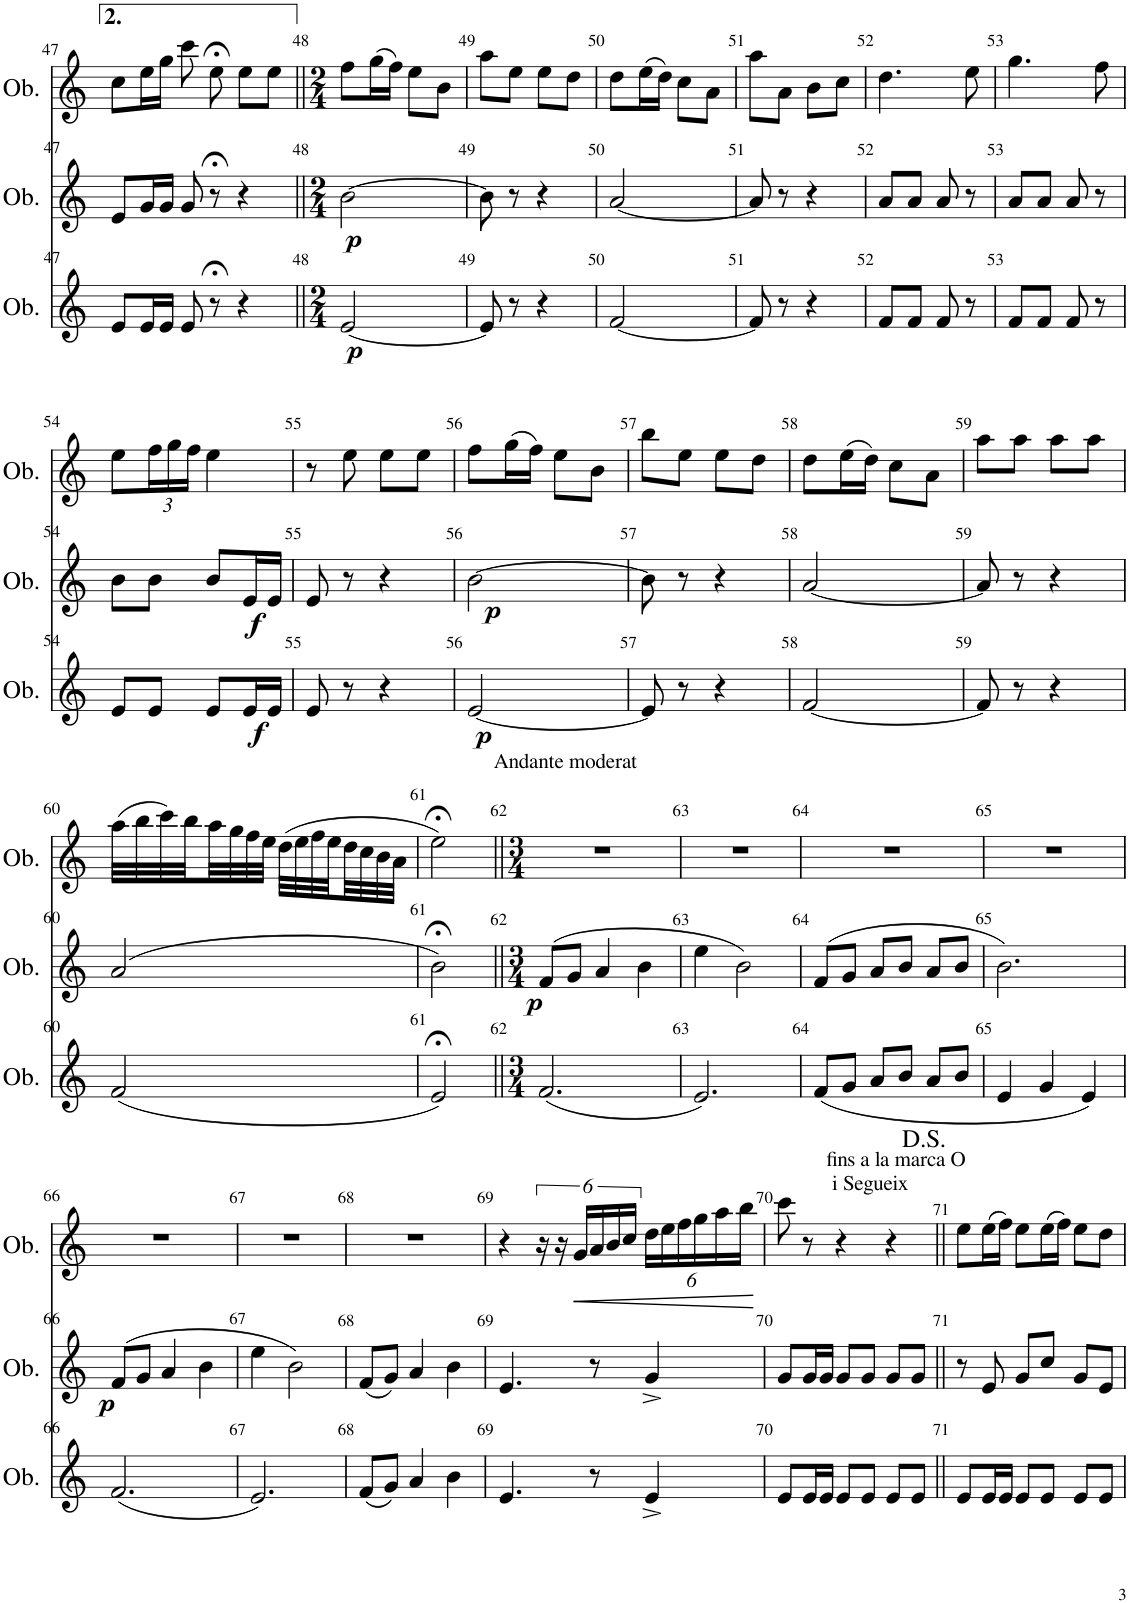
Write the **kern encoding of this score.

**kern	**dynam	**kern	**dynam	**kern	**dynam
*part3	*part3	*part2	*part2	*part1	*part1
*staff3	*staff3	*staff2	*staff2	*staff1	*staff1
*I"Oboè	*	*I"Oboè	*	*I"Oboè	*
*I'Ob.	*	*I'Ob.	*	*I'Ob.	*
!!LO:PB:g=z
*clefG2	*	*clefG2	*	*clefG2	*
*k[]	*	*k[]	*	*k[]	*
*M3/4	*	*M3/4	*	*M3/4	*
=47	=47	=47	=47	=47	=47
8e/L	.	8e/L	.	8cc\L	.
16e/L	.	16g/L	.	16ee\L	.
16e/JJ	.	16g/JJ	.	16gg\JJ	.
8e/	.	8g/	.	8ccc\	.
8r;<	.	8r;<	.	8ee;<\	.
4r	.	4r	.	8ee\L	.
.	.	.	.	8ee\J	.
=48||	=48||	=48||	=48||	=48||	=48||
*M2/4	*	*M2/4	*	*M2/4	*
!	!LO:DY:b	!	!LO:DY:b	!	!
[2e/	p	[2b\	p	8ff\L	.
.	.	.	.	(16gg\L	.
.	.	.	.	16ff\JJ)	.
.	.	.	.	8ee\L	.
.	.	.	.	8b\J	.
=49	=49	=49	=49	=49	=49
8e/]	.	8b\]	.	8aa\L	.
8r	.	8r	.	8ee\J	.
4r	.	4r	.	8ee\L	.
.	.	.	.	8dd\J	.
=50	=50	=50	=50	=50	=50
[2f/	.	[2a/	.	8dd\L	.
.	.	.	.	(16ee\L	.
.	.	.	.	16dd\JJ)	.
.	.	.	.	8cc\L	.
.	.	.	.	8a\J	.
=51	=51	=51	=51	=51	=51
8f/]	.	8a/]	.	8aa\L	.
8r	.	8r	.	8a\J	.
4r	.	4r	.	8b\L	.
.	.	.	.	8cc\J	.
=52	=52	=52	=52	=52	=52
8f/L	.	8a/L	.	4.dd\	.
8f/J	.	8a/J	.	.	.
8f/	.	8a/	.	.	.
8r	.	8r	.	8ee\	.
=53	=53	=53	=53	=53	=53
8f/L	.	8a/L	.	4.gg\	.
8f/J	.	8a/J	.	.	.
8f/	.	8a/	.	.	.
8r	.	8r	.	8ff\	.
!!LO:LB:g=z
=54	=54	=54	=54	=54	=54
8e/L	.	8b\L	.	8ee\L	.
*	*	*	*	*Xbrackettup	*
8e/J	.	8b\J	.	24ff\L	.
.	.	.	.	24gg\	.
.	.	.	.	24ff\JJ	.
8e/L	.	8b/L	.	4ee\	.
!	!LO:DY:b	!	!LO:DY:b	!	!
16e/L	f	16e/L	f	.	.
16e/JJ	.	16e/JJ	.	.	.
=55	=55	=55	=55	=55	=55
8e/	.	8e/	.	8r	.
8r	.	8r	.	8ee\	.
4r	.	4r	.	8ee\L	.
.	.	.	.	8ee\J	.
=56	=56	=56	=56	=56	=56
!	!LO:DY:b	!	!LO:DY:b	!	!
[2e/	p	[2b\	p	8ff\L	.
.	.	.	.	(16gg\L	.
.	.	.	.	16ff\JJ)	.
.	.	.	.	8ee\L	.
.	.	.	.	8b\J	.
=57	=57	=57	=57	=57	=57
8e/]	.	8b\]	.	8bb\L	.
8r	.	8r	.	8ee\J	.
4r	.	4r	.	8ee\L	.
.	.	.	.	8dd\J	.
=58	=58	=58	=58	=58	=58
[2f/	.	[2a/	.	8dd\L	.
.	.	.	.	(16ee\L	.
.	.	.	.	16dd\JJ)	.
.	.	.	.	8cc\L	.
.	.	.	.	8a\J	.
=59	=59	=59	=59	=59	=59
8f/]	.	8a/]	.	8aa\L	.
8r	.	8r	.	8aa\J	.
4r	.	4r	.	8aa\L	.
.	.	.	.	8aa\J	.
!!LO:LB:g=z
=60	=60	=60	=60	=60	=60
(2f/	.	(2a/	.	(32aa\LLL	.
.	.	.	.	32bb\	.
.	.	.	.	32ccc\)	.
.	.	.	.	32bb\	.
.	.	.	.	32aa\	.
.	.	.	.	32gg\	.
.	.	.	.	32ff\	.
.	.	.	.	32ee\JJJ	.
.	.	.	.	(32dd\LLL	.
.	.	.	.	32ee\	.
.	.	.	.	32ff\	.
.	.	.	.	32ee\	.
.	.	.	.	32dd\	.
.	.	.	.	32cc\	.
.	.	.	.	32b\	.
.	.	.	.	32a\JJJ	.
=61	=61	=61	=61	=61	=61
2e;</)	.	2b;<\)	.	2ee;<\)	.
=62||	=62||	=62||	=62||	=62||	=62||
*M3/4	*	*M3/4	*	*M3/4	*
!	!	!	!	!LO:TX:a:t=Andante moderat	!
!	!	!	!LO:DY:b	!	!
(2.f/	.	(8f/L	p	2.r	.
.	.	8g/J	.	.	.
.	.	4a/	.	.	.
.	.	4b\	.	.	.
=63	=63	=63	=63	=63	=63
2.e/)	.	4ee\	.	2.r	.
.	.	2b\)	.	.	.
=64	=64	=64	=64	=64	=64
(8f/L	.	(8f/L	.	2.r	.
8g/J	.	8g/J	.	.	.
8a/L	.	8a/L	.	.	.
8b/J	.	8b/J	.	.	.
8a/L	.	8a/L	.	.	.
8b/J	.	8b/J	.	.	.
=65	=65	=65	=65	=65	=65
4e/	.	2.b\)	.	2.r	.
4g/	.	.	.	.	.
4e/)	.	.	.	.	.
!!LO:LB:g=z
=66	=66	=66	=66	=66	=66
!	!	!	!LO:DY:b	!	!
(2.f/	.	(8f/L	p	2.r	.
.	.	8g/J	.	.	.
.	.	4a/	.	.	.
.	.	4b\	.	.	.
=67	=67	=67	=67	=67	=67
2.e/)	.	4ee\	.	2.r	.
.	.	2b\)	.	.	.
=68	=68	=68	=68	=68	=68
(8f/L	.	(8f/L	.	2.r	.
8g/J)	.	8g/J)	.	.	.
4a/	.	4a/	.	.	.
4b\	.	4b\	.	.	.
=69	=69	=69	=69	=69	=69
4.e/	.	4.e/	.	4r	.
*	*	*	*	*brackettup	*
.	.	.	.	24r	.
.	.	.	.	24r	.
!	!	!	!	!	!LO:HP:b
.	.	.	.	24g/LL	<
8r	.	8r	.	24a/	.
.	.	.	.	24b/	.
.	.	.	.	24cc/JJ	.
*	*	*	*	*Xbrackettup	*
4e^/	.	4g^/	.	24dd\LL	.
.	.	.	.	24ee\	.
.	.	.	.	24ff\	.
.	.	.	.	24gg\	.
.	.	.	.	24aa\	.
.	.	.	.	24bb\JJ	.
.	.	.	.	.	[
=70	=70	=70	=70	=70	=70
8e/L	.	8g/L	.	8ccc\	.
16e/L	.	16g/L	.	8r	.
16e/JJ	.	16g/JJ	.	.	.
8e/L	.	8g/L	.	4r	.
8e/J	.	8g/J	.	.	.
!	!	!	!	!LO:TX:a:t=fins a la marca O	!
!	!	!	!	!LO:TX:a:t=i Segueix	!
8e/L	.	8g/L	.	4r	.
8e/J	.	8g/J	.	.	.
=71||	=71||	=71||	=71||	=71||	=71||
8e/L	.	8r	.	8ee\L	.
16e/L	.	8e/	.	(16ee\L	.
16e/JJ	.	.	.	16ff\JJ)	.
8e/L	.	8g/L	.	8ee\L	.
8e/J	.	8cc/J	.	(16ee\L	.
.	.	.	.	16ff\JJ)	.
8e/L	.	8g/L	.	8ee\L	.
8e/J	.	8e/J	.	8dd\J	.
=	=	=	=	=	=
*-	*-	*-	*-	*-	*-
